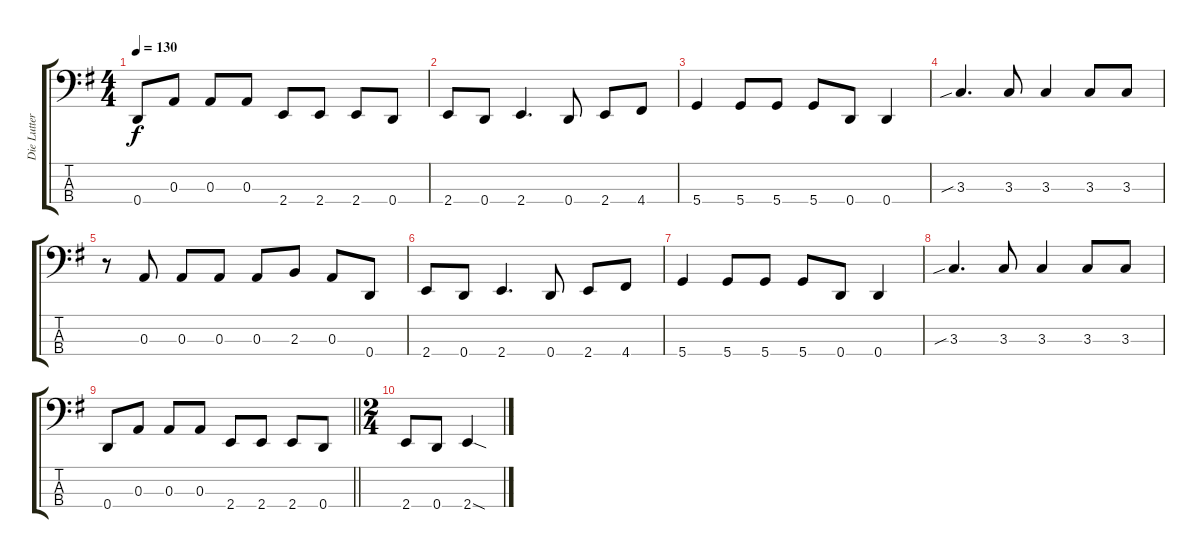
\track ("Die Lutter (Bass)" "Die Lutter") {instrument electricbasspick}
\staff {score tabs}
\tuning (G2 D2 A1 D1) {hide}
\ts (4 4)
\tempo 130
\clef f4
\ks g
0.4.8{dy f} 0.3.8 0.3.8 0.3.8 2.4.8 2.4.8 2.4.8 0.4.8 |
2.4.8 0.4.8 2.4.4{d} 0.4.8 2.4.8 4.4.8 |
5.4.4 5.4.8 5.4.8 5.4.8 0.4.8 0.4.4 |
3.3{sib}.4{d} 3.3.8 3.3.4 3.3.8 3.3.8 |
r.8 0.3.8 0.3.8 0.3.8 0.3.8 2.3.8 0.3.8 0.4.8 |
2.4.8 0.4.8 2.4.4{d} 0.4.8 2.4.8 4.4.8 |
5.4.4 5.4.8 5.4.8 5.4.8 0.4.8 0.4.4 |
3.3{sib}.4{d} 3.3.8 3.3.4 3.3.8 3.3.8 |
\barLineRight lightlight
0.4.8 0.3.8 0.3.8 0.3.8 2.4.8 2.4.8 2.4.8 0.4.8 |
\ts (2 4)
2.4.8 0.4.8 2.4{sod}.4
